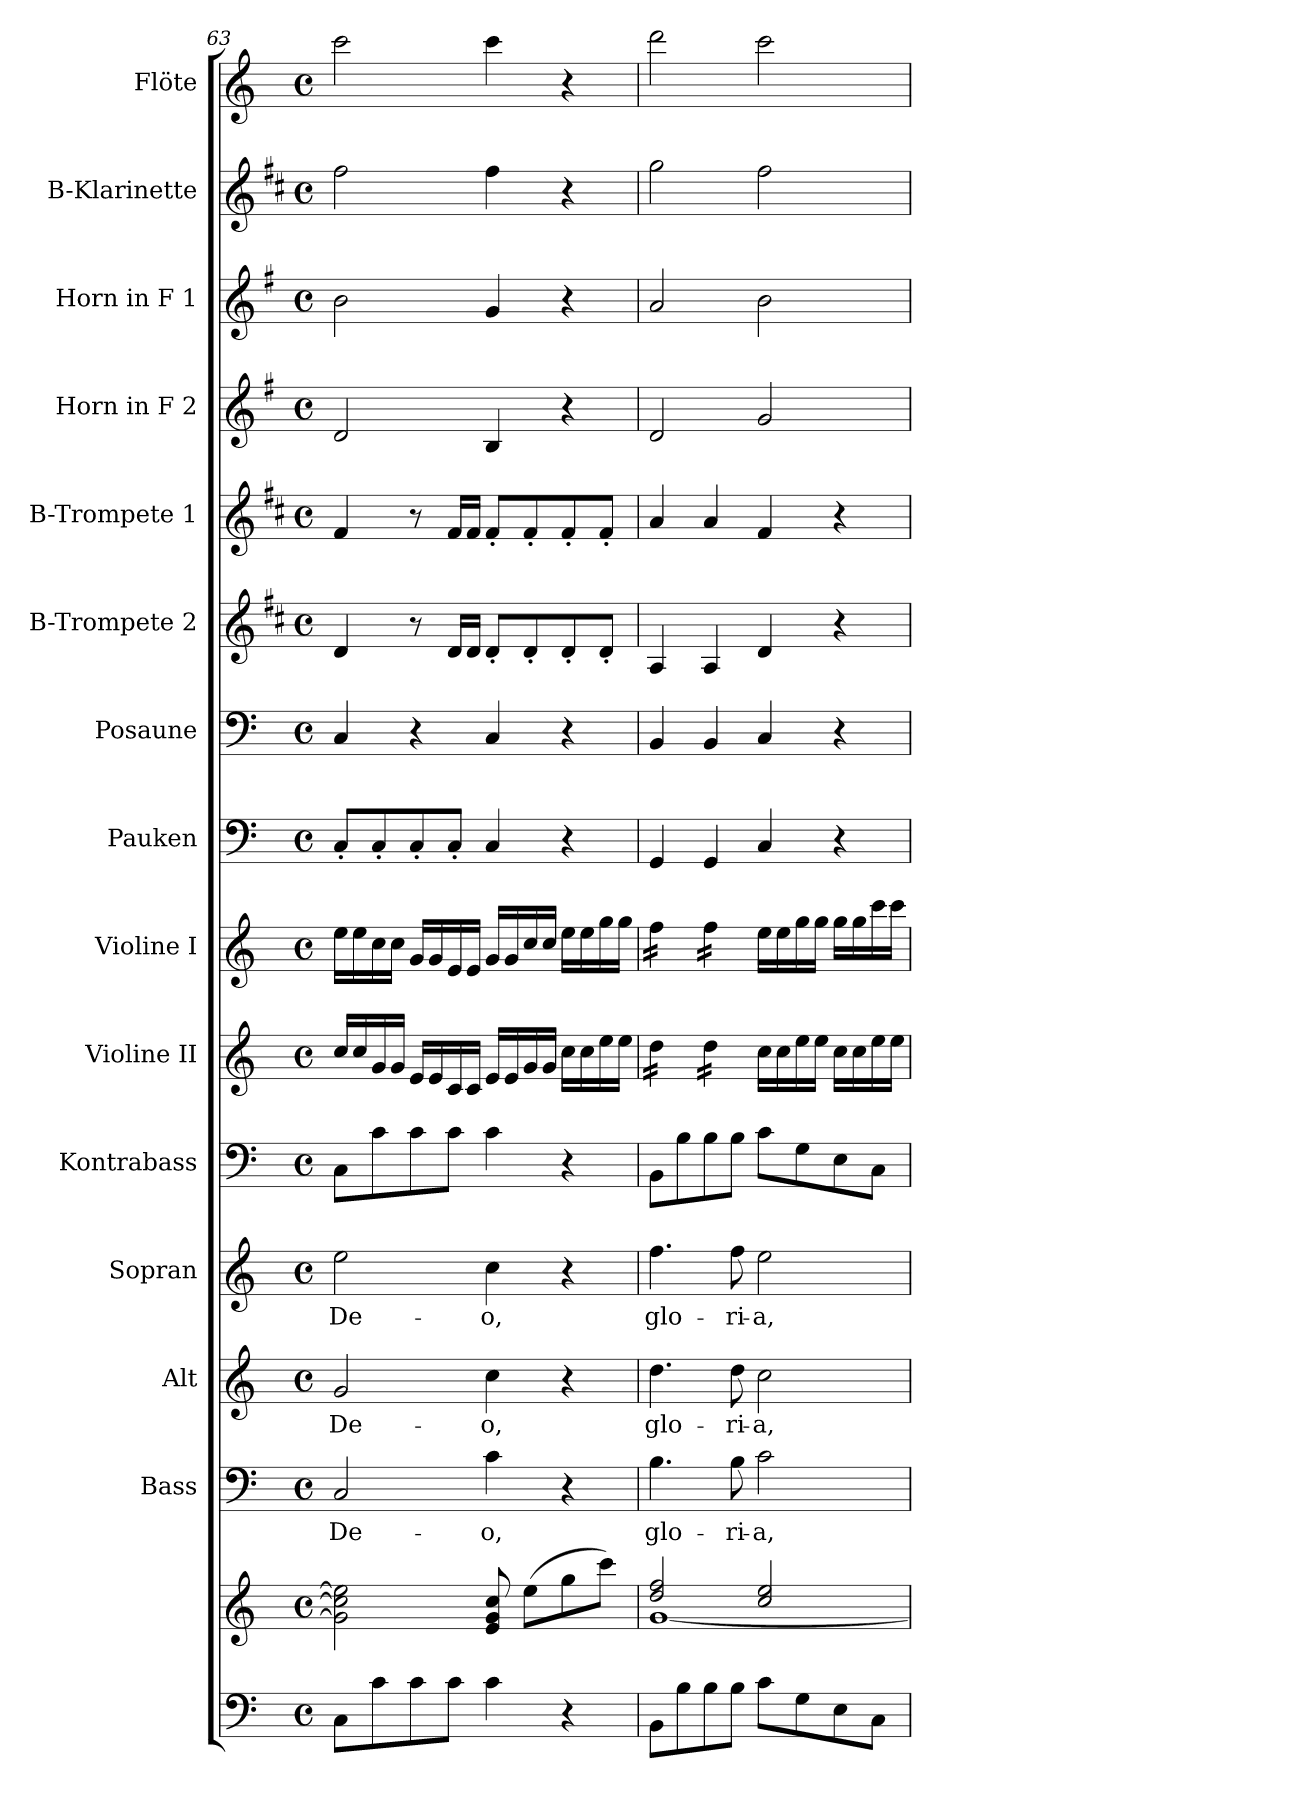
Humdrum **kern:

**kern	**kern	**kern	**text	**kern	**text	**kern	**text	**kern	**kern	**kern	**kern	**kern	**kern	**kern	**kern	**kern	**kern	**kern
*part15	*part15	*part14	*part14	*part13	*part13	*part12	*part12	*part11	*part10	*part9	*part8	*part7	*part6	*part5	*part4	*part3	*part2	*part1
*staff16	*staff15	*staff14	*staff14	*staff13	*staff13	*staff12	*staff12	*staff11	*staff10	*staff9	*staff8	*staff7	*staff6	*staff5	*staff4	*staff3	*staff2	*staff1
*	*	*I"Bass	*	*I"Alt	*	*I"Sopran	*	*I"Kontrabass	*I"Violine II	*I"Violine I	*I"Pauken	*I"Posaune	*I"B-Trompete 2	*I"B-Trompete 1	*I"Horn in F 2	*I"Horn in F 1	*I"B-Klarinette	*I"Flöte
*	*	*I'B.	*	*I'A.	*	*I'S.	*	*I'Kb.	*I'Vl. II	*I'Vl. I	*I'Pk.	*I'Pos.	*I'B Trp. 2	*I'B Trp. 1	*	*	*I'B Kl.	*I'Fl.
*clefF4	*clefG2	*clefF4	*	*clefG2	*	*clefG2	*	*clefF4	*clefG2	*clefG2	*clefF4	*clefF4	*clefG2	*clefG2	*clefG2	*clefG2	*clefG2	*clefG2
*	*	*	*	*	*	*	*	*ITrd7c12	*	*	*	*	*ITrd1c2	*ITrd1c2	*ITrd4c7	*ITrd4c7	*ITrd1c2	*
*k[]	*k[]	*k[]	*	*k[]	*	*k[]	*	*k[]	*k[]	*k[]	*k[]	*k[]	*k[]	*k[]	*k[]	*k[]	*k[]	*k[]
*C:	*C:	*C:	*	*C:	*	*C:	*	*C:	*C:	*C:	*C:	*C:	*C:	*C:	*C:	*C:	*C:	*C:
*M4/4	*M4/4	*M4/4	*	*M4/4	*	*M4/4	*	*M4/4	*M4/4	*M4/4	*M4/4	*M4/4	*M4/4	*M4/4	*M4/4	*M4/4	*M4/4	*M4/4
*met(c)	*met(c)	*met(c)	*	*met(c)	*	*met(c)	*	*met(c)	*met(c)	*met(c)	*met(c)	*met(c)	*met(c)	*met(c)	*met(c)	*met(c)	*met(c)	*met(c)
=63	=63	=63	=63	=63	=63	=63	=63	=63	=63	=63	=63	=63	=63	=63	=63	=63	=63	=63
!	!	!	!LO:LY:b	!	!LO:LY:b	!	!LO:LY:b	!	!	!	!	!	!	!	!	!	!	!
8C\L	2g\] 2cc\] 2ee\]	2C/	De-	2g/	De-	2ee\	De-	8CC\L	16cc/LL	16ee\LL	8C'</L	4C/	4c/	4e/	2G/	2e\	2ee\	2ccc\
.	.	.	.	.	.	.	.	.	16cc/	16ee\	.	.	.	.	.	.	.	.
8c\	.	.	.	.	.	.	.	8C\	16g/	16cc\	8C'</	.	.	.	.	.	.	.
.	.	.	.	.	.	.	.	.	16g/JJ	16cc\JJ	.	.	.	.	.	.	.	.
8c\	.	.	.	.	.	.	.	8C\	16e/LL	16g/LL	8C'</	4r	8r	8r	.	.	.	.
.	.	.	.	.	.	.	.	.	16e/	16g/	.	.	.	.	.	.	.	.
8c\J	.	.	.	.	.	.	.	8C\J	16c/	16e/	8C'</J	.	16c/LL	16e/LL	.	.	.	.
.	.	.	.	.	.	.	.	.	16c/JJ	16e/JJ	.	.	16c/JJ	16e/JJ	.	.	.	.
!	!	!	!LO:LY:b	!	!LO:LY:b	!	!LO:LY:b	!	!	!	!	!	!	!	!	!	!	!
4c\	8e/ 8g/ 8cc/	4c\	-o,	4cc\	-o,	4cc\	-o,	4C\	16e/LL	16g/LL	4C/	4C/	8c'</L	8e'</L	4E/	4c/	4ee\	4ccc\
.	.	.	.	.	.	.	.	.	16e/	16g/	.	.	.	.	.	.	.	.
.	(>8ee\L	.	.	.	.	.	.	.	16g/	16cc/	.	.	8c'</	8e'</	.	.	.	.
.	.	.	.	.	.	.	.	.	16g/JJ	16cc/JJ	.	.	.	.	.	.	.	.
4r	8gg\	4r	.	4r	.	4r	.	4r	16cc\LL	16ee\LL	4r	4r	8c'</	8e'</	4r	4r	4r	4r
.	.	.	.	.	.	.	.	.	16cc\	16ee\	.	.	.	.	.	.	.	.
.	8ccc\J)	.	.	.	.	.	.	.	16ee\	16gg\	.	.	8c'</J	8e'</J	.	.	.	.
.	.	.	.	.	.	.	.	.	16ee\JJ	16gg\JJ	.	.	.	.	.	.	.	.
!!LO:PB:g=z
=64	=64	=64	=64	=64	=64	=64	=64	=64	=64	=64	=64	=64	=64	=64	=64	=64	=64	=64
*	*^	*	*	*	*	*	*	*	*	*	*	*	*	*	*	*	*	*
!	!	!	!	!LO:LY:b	!	!LO:LY:b	!	!LO:LY:b	!	!	!	!	!	!	!	!	!	!	!
*	*	*	*	*	*	*	*	*	*	*tremolo	*	*	*	*	*	*	*	*	*
*	*	*	*	*	*	*	*	*	*	*	*tremolo	*	*	*	*	*	*	*	*
8BB\L	2dd/ 2ff/	[<1g	4.B\	glo-	4.dd\	glo-	4.ff\	glo-	8BBB\L	16dd\LL	16ff\LL	4GG/	4BB/	4G/	4g/	2G/	2d/	2ff\	2ddd\
.	.	.	.	.	.	.	.	.	.	16dd\	16ff\	.	.	.	.	.	.	.	.
8B\	.	.	.	.	.	.	.	.	8BB\	16dd\	16ff\	.	.	.	.	.	.	.	.
.	.	.	.	.	.	.	.	.	.	16dd\JJ	16ff\JJ	.	.	.	.	.	.	.	.
8B\	.	.	.	.	.	.	.	.	8BB\	16dd\LL	16ff\LL	4GG/	4BB/	4G/	4g/	.	.	.	.
.	.	.	.	.	.	.	.	.	.	16dd\	16ff\	.	.	.	.	.	.	.	.
!	!	!	!	!LO:LY:b	!	!LO:LY:b	!	!LO:LY:b	!	!	!	!	!	!	!	!	!	!	!
8B\J	.	.	8B\	-ri-	8dd\	-ri-	8ff\	-ri-	8BB\J	16dd\	16ff\	.	.	.	.	.	.	.	.
.	.	.	.	.	.	.	.	.	.	16dd\JJ	16ff\JJ	.	.	.	.	.	.	.	.
*	*	*	*	*	*	*	*	*	*	*	*Xtremolo	*	*	*	*	*	*	*	*
*	*	*	*	*	*	*	*	*	*	*Xtremolo	*	*	*	*	*	*	*	*	*
!	!	!	!	!LO:LY:b	!	!LO:LY:b	!	!LO:LY:b	!	!	!	!	!	!	!	!	!	!	!
8c\L	2cc/ 2ee/	.	2c\	-a,	2cc\	-a,	2ee\	-a,	8C\L	16cc\LL	16ee\LL	4C/	4C/	4c/	4e/	2c/	2e\	2ee\	2ccc\
.	.	.	.	.	.	.	.	.	.	16cc\	16ee\	.	.	.	.	.	.	.	.
8G\	.	.	.	.	.	.	.	.	8GG\	16ee\	16gg\	.	.	.	.	.	.	.	.
.	.	.	.	.	.	.	.	.	.	16ee\JJ	16gg\JJ	.	.	.	.	.	.	.	.
8E\	.	.	.	.	.	.	.	.	8EE\	16cc\LL	16gg\LL	4r	4r	4r	4r	.	.	.	.
.	.	.	.	.	.	.	.	.	.	16cc\	16gg\	.	.	.	.	.	.	.	.
8C\J	.	.	.	.	.	.	.	.	8CC\J	16ee\	16ccc\	.	.	.	.	.	.	.	.
.	.	.	.	.	.	.	.	.	.	16ee\JJ	16ccc\JJ	.	.	.	.	.	.	.	.
*	*v	*v	*	*	*	*	*	*	*	*	*	*	*	*	*	*	*	*	*
=	=	=	=	=	=	=	=	=	=	=	=	=	=	=	=	=	=	=
*-	*-	*-	*-	*-	*-	*-	*-	*-	*-	*-	*-	*-	*-	*-	*-	*-	*-	*-
